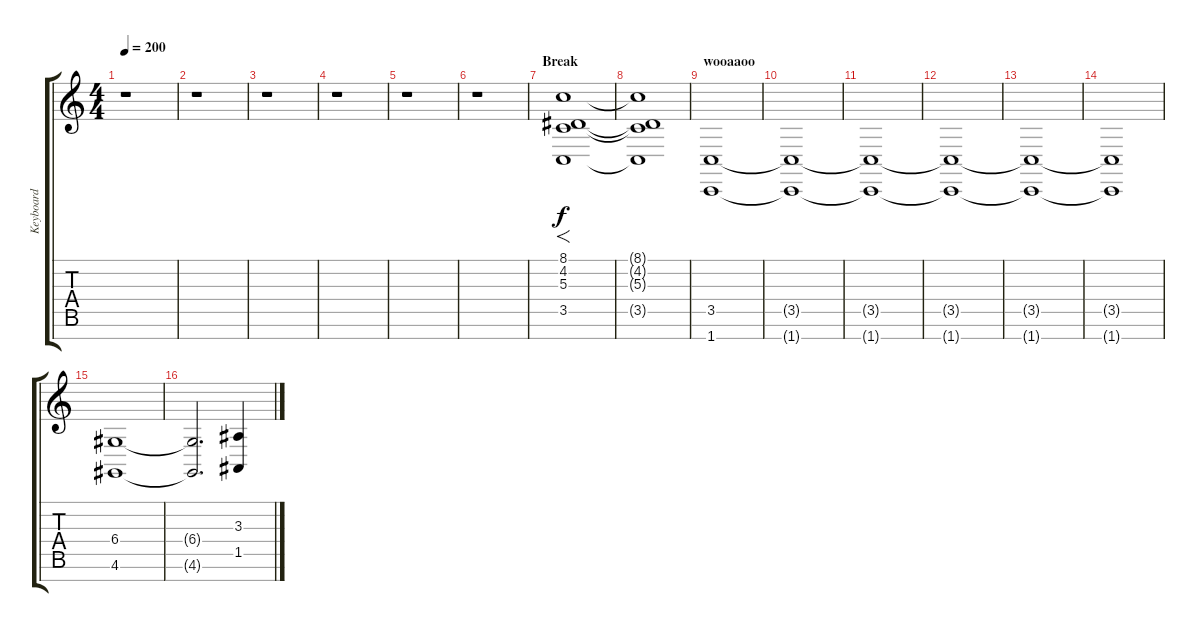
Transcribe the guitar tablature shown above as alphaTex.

\track ("Keyboard" "Keyboard") {instrument lead1square}
\staff {score tabs}
\tuning (E4 B3 G3 D3 A2 E2 B1) {hide}
\ts (4 4)
\tempo 200
\clef g2
\ks c
r.1{dy f} |
r.1 |
r.1 |
r.1 |
r.1 |
r.1 |
\section ("" "Break")
(8.1 4.2 5.3 3.5).1{f} |
(8.1{t} 4.2{t} 5.3{t} 3.5{t}).1 |
\section ("" "wooaaoo")
(3.5 1.7).1 |
(3.5{t} 1.7{t}).1 |
(3.5{t} 1.7{t}).1 |
(3.5{t} 1.7{t}).1 |
(3.5{t} 1.7{t}).1 |
(3.5{t} 1.7{t}).1 |
(6.4 4.6).1 |
(6.4{t} 4.6{t}).2{d} (3.3 1.5).4
